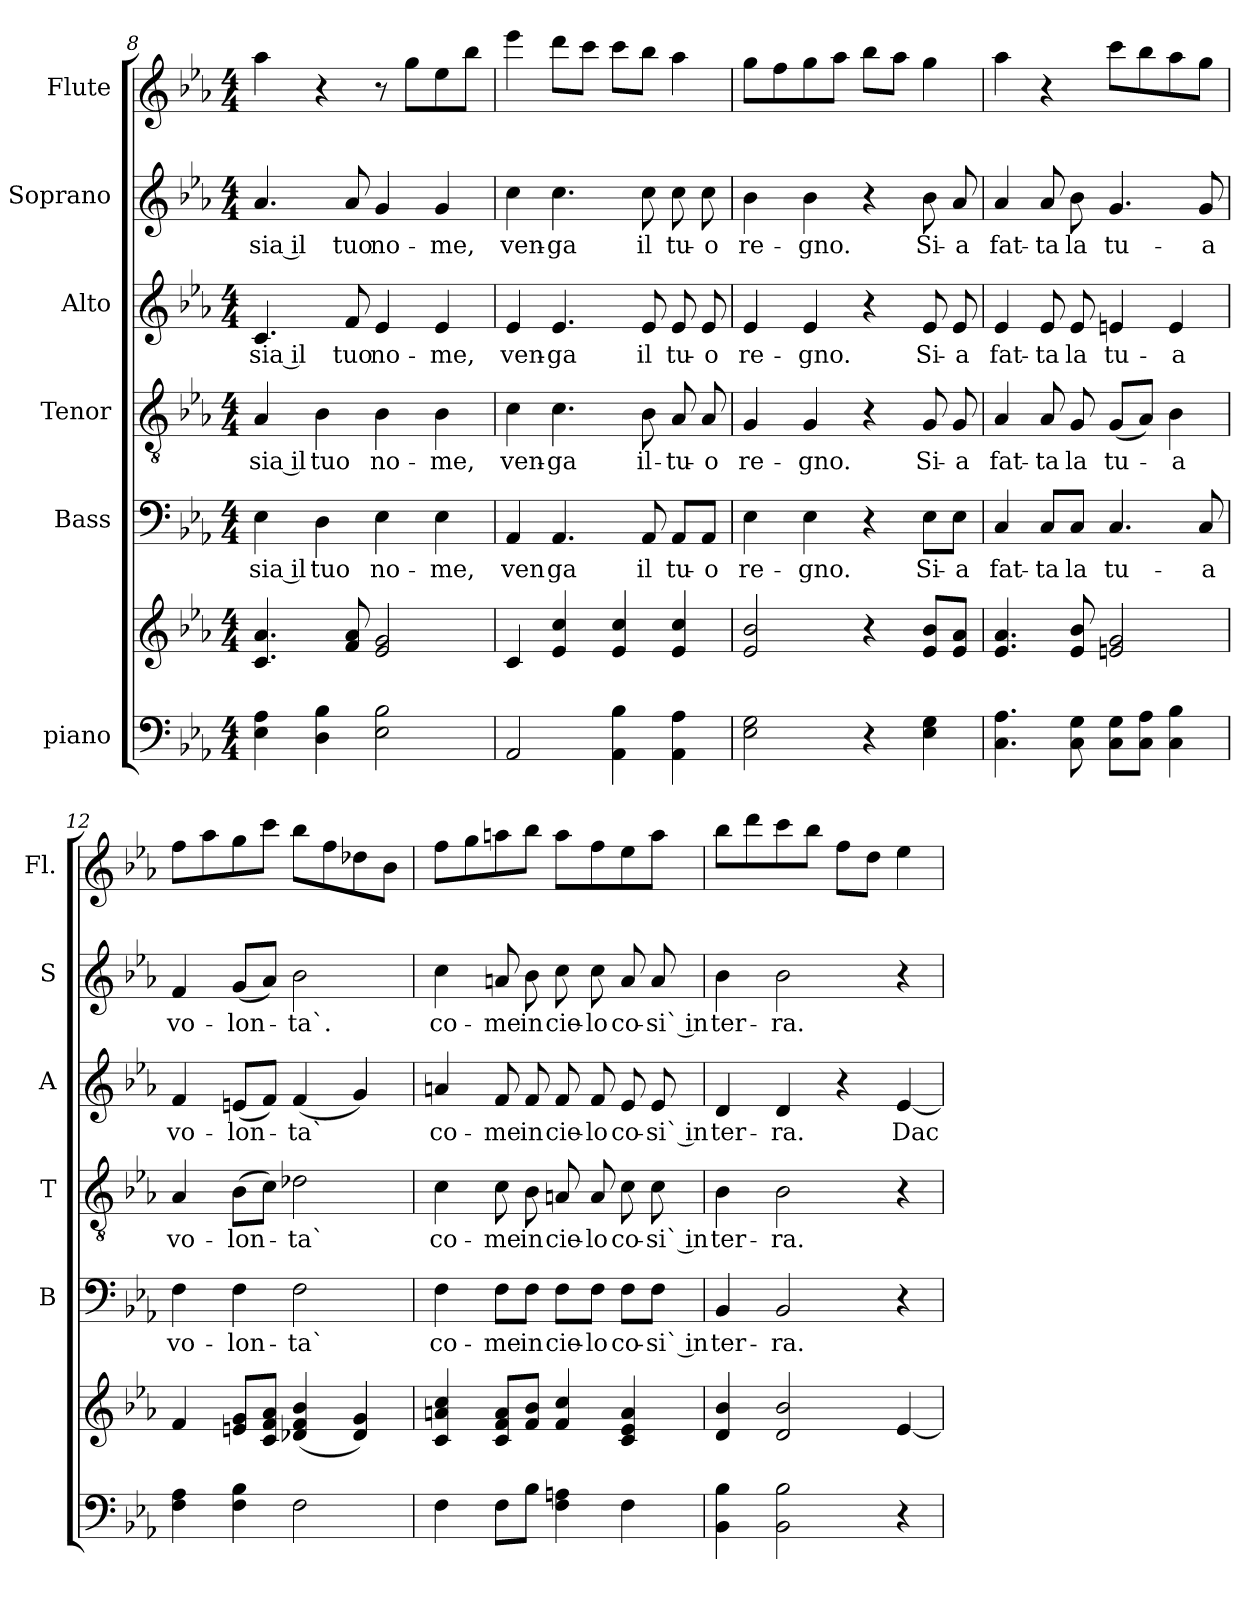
**kern	**kern	**kern	**text	**kern	**text	**kern	**text	**kern	**text	**kern
*part6	*part6	*part5	*part5	*part4	*part4	*part3	*part3	*part2	*part2	*part1
*staff7	*staff6	*staff5	*staff5	*staff4	*staff4	*staff3	*staff3	*staff2	*staff2	*staff1
*I"piano	*	*I"Bass	*	*I"Tenor	*	*I"Alto	*	*I"Soprano	*	*I"Flute
*	*	*I'B	*	*I'T	*	*I'A	*	*I'S	*	*I'Fl.
*clefF4	*clefG2	*clefF4	*	*clefGv2	*	*clefG2	*	*clefG2	*	*clefG2
*k[b-e-a-]	*k[b-e-a-]	*k[b-e-a-]	*	*k[b-e-a-]	*	*k[b-e-a-]	*	*k[b-e-a-]	*	*k[b-e-a-]
*E-:	*E-:	*E-:	*	*E-:	*	*E-:	*	*E-:	*	*E-:
*M4/4	*M4/4	*M4/4	*	*M4/4	*	*M4/4	*	*M4/4	*	*M4/4
=8	=8	=8	=8	=8	=8	=8	=8	=8	=8	=8
!	!	!	!LO:LY:b	!	!LO:LY:b	!	!LO:LY:b	!	!LO:LY:b	!
4E-!\ 4A-!\	4.c!/ 4.a-!/	4E-\	sia il	4A-/	sia il	4.c/	sia il	4.a-/	sia il	4aa-\
!	!	!	!LO:LY:b	!	!LO:LY:b	!	!	!	!	!
4D!\ 4B-!\	.	4D\	tuo	4B-\	tuo	.	.	.	.	4r
!	!	!	!	!	!	!	!LO:LY:b	!	!LO:LY:b	!
.	8f!/ 8a-!/	.	.	.	.	8f/	tuo	8a-/	tuo	.
!	!	!	!LO:LY:b	!	!LO:LY:b	!	!LO:LY:b	!	!LO:LY:b	!
2E-!\ 2B-!\	2e-!/ 2g!/	4E-\	no-	4B-\	no-	4e-/	no-	4g/	no-	8r
.	.	.	.	.	.	.	.	.	.	8gg\L
!	!	!	!LO:LY:b	!	!LO:LY:b	!	!LO:LY:b	!	!LO:LY:b	!
.	.	4E-\	-me,	4B-\	-me,	4e-/	-me,	4g/	-me,	8ee-\
.	.	.	.	.	.	.	.	.	.	8bb-\J
=9	=9	=9	=9	=9	=9	=9	=9	=9	=9	=9
!	!	!	!LO:LY:b	!	!LO:LY:b	!	!LO:LY:b	!	!LO:LY:b	!
2AA-!/	4c!/	4AA-/	ven	4c\	ven-	4e-/	ven-	4cc\	ven-	4eee-\
!	!	!	!LO:LY:b	!	!LO:LY:b	!	!LO:LY:b	!	!LO:LY:b	!
.	4e-!/ 4cc!/	4.AA-/	ga	4.c\	-ga	4.e-/	-ga	4.cc\	-ga	8ddd\L
.	.	.	.	.	.	.	.	.	.	8ccc\J
4AA-!\ 4B-!\	4e-!/ 4cc!/	.	.	.	.	.	.	.	.	8ccc\L
!	!	!	!LO:LY:b	!	!LO:LY:b	!	!LO:LY:b	!	!LO:LY:b	!
.	.	8AA-/	il	8B-\	il-	8e-/	il	8cc\	il	8bb-\J
!	!	!	!LO:LY:b	!	!LO:LY:b	!	!LO:LY:b	!	!LO:LY:b	!
4AA-!\ 4A-!\	4e-!/ 4cc!/	8AA-/L	tu-	8A-/	-tu-	8e-/	tu-	8cc\	tu-	4aa-\
!	!	!	!LO:LY:b	!	!LO:LY:b	!	!LO:LY:b	!	!LO:LY:b	!
.	.	8AA-/J	-o	8A-/	-o	8e-/	-o	8cc\	-o	.
=10	=10	=10	=10	=10	=10	=10	=10	=10	=10	=10
!	!	!	!LO:LY:b	!	!LO:LY:b	!	!LO:LY:b	!	!LO:LY:b	!
2E-!\ 2G!\	2e-!/ 2b-!/	4E-\	re-	4G/	re-	4e-/	re-	4b-\	re-	8gg\L
.	.	.	.	.	.	.	.	.	.	8ff\
!	!	!	!LO:LY:b	!	!LO:LY:b	!	!LO:LY:b	!	!LO:LY:b	!
.	.	4E-\	-gno.	4G/	-gno.	4e-/	-gno.	4b-\	-gno.	8gg\
.	.	.	.	.	.	.	.	.	.	8aa-\J
4r	4r	4r	.	4r	.	4r	.	4r	.	8bb-\L
.	.	.	.	.	.	.	.	.	.	8aa-\J
!	!	!	!LO:LY:b	!	!LO:LY:b	!	!LO:LY:b	!	!LO:LY:b	!
4E-!\ 4G!\	8e-!/ 8b-!/L	8E-\L	Si-	8G/	Si-	8e-/	Si-	8b-\	Si-	4gg\
!	!	!	!LO:LY:b	!	!LO:LY:b	!	!LO:LY:b	!	!LO:LY:b	!
.	8e-!/ 8a-!/J	8E-\J	-a	8G/	-a	8e-/	-a	8a-/	-a	.
=11	=11	=11	=11	=11	=11	=11	=11	=11	=11	=11
!	!	!	!LO:LY:b	!	!LO:LY:b	!	!LO:LY:b	!	!LO:LY:b	!
4.C!\ 4.A-!\	4.e-!/ 4.a-!/	4C/	fat-	4A-/	fat-	4e-/	fat-	4a-/	fat-	4aa-\
!	!	!	!LO:LY:b	!	!LO:LY:b	!	!LO:LY:b	!	!LO:LY:b	!
.	.	8C/L	-ta	8A-/	-ta	8e-/	-ta	8a-/	-ta	4r
!	!	!	!LO:LY:b	!	!LO:LY:b	!	!LO:LY:b	!	!LO:LY:b	!
8C!\ 8G!\	8e-!/ 8b-!/	8C/J	la	8G/	la	8e-/	la	8b-\	la	.
!	!	!	!LO:LY:b	!	!LO:LY:b	!	!LO:LY:b	!	!LO:LY:b	!
8C!\ 8G!\L	2en!/ 2g!/	4.C/	tu-	(<8G/L	tu-	4en/	tu-	4.g/	tu-	8ccc\L
8C!\ 8A-!\J	.	.	.	8A-/J)	.	.	.	.	.	8bb-\
!	!	!	!	!	!LO:LY:b	!	!LO:LY:b	!	!	!
4C!\ 4B-!\	.	.	.	4B-\	-a	4e/	-a	.	.	8aa-\
!	!	!	!LO:LY:b	!	!	!	!	!	!LO:LY:b	!
.	.	8C/	-a	.	.	.	.	8g/	-a	8gg\J
!!LO:PB:g=z
=12	=12	=12	=12	=12	=12	=12	=12	=12	=12	=12
!	!	!	!LO:LY:b	!	!LO:LY:b	!	!LO:LY:b	!	!LO:LY:b	!
4F!\ 4A-!\	4f!/	4F\	vo-	4A-/	vo-	4f/	vo-	4f/	vo-	8ff\L
.	.	.	.	.	.	.	.	.	.	8aa-\
!	!	!	!LO:LY:b	!	!LO:LY:b	!	!LO:LY:b	!	!LO:LY:b	!
4F!\ 4B-!\	8en!/ 8g!/L	4F\	-lon-	(>8B-\L	-lon-	(<8en/L	-lon-	(<8g/L	-lon-	8gg\
.	8c!/ 8f!/ 8a-!/J	.	.	8c\J)	.	8f/J)	.	8a-/J)	.	8ccc\J
!	!	!	!LO:LY:b	!	!LO:LY:b	!	!LO:LY:b	!	!LO:LY:b	!
2F!\	(<4d-X!/ 4f!/ 4b-!/	2F\	-ta`	2d-X\	-ta`	(<4f/	-ta`	2b-\	-ta`.	8bb-\L
.	.	.	.	.	.	.	.	.	.	8ff\
.	4d-!/ 4g!/)	.	.	.	.	4g/)	.	.	.	8dd-X\
.	.	.	.	.	.	.	.	.	.	8b-\J
=13	=13	=13	=13	=13	=13	=13	=13	=13	=13	=13
!	!	!	!LO:LY:b	!	!LO:LY:b	!	!LO:LY:b	!	!LO:LY:b	!
4F!\	4c!/ 4an!/ 4cc!/	4F\	co-	4c\	co-	4an/	co-	4cc\	co-	8ff\L
.	.	.	.	.	.	.	.	.	.	8gg\
!	!	!	!LO:LY:b	!	!LO:LY:b	!	!LO:LY:b	!	!LO:LY:b	!
8F!\L	8c!/ 8f!/ 8a!/L	8F\L	-me	8c\	-me	8f/	-me	8an/	-me	8aan\
!	!	!	!LO:LY:b	!	!LO:LY:b	!	!LO:LY:b	!	!LO:LY:b	!
8B-!\J	8f!/ 8b-!/J	8F\J	in	8B-\	in	8f/	in	8b-\	in	8bb-\J
!	!	!	!LO:LY:b	!	!LO:LY:b	!	!LO:LY:b	!	!LO:LY:b	!
4F!\ 4An!\	4f!/ 4cc!/	8F\L	cie-	8An/	cie-	8f/	cie-	8cc\	cie-	8aa\L
!	!	!	!LO:LY:b	!	!LO:LY:b	!	!LO:LY:b	!	!LO:LY:b	!
.	.	8F\J	-lo	8A/	-lo	8f/	-lo	8cc\	-lo	8ff\
!	!	!	!LO:LY:b	!	!LO:LY:b	!	!LO:LY:b	!	!LO:LY:b	!
4F!\	4c!/ 4e-!/ 4a!/	8F\L	co-	8c\	co-	8e-/	co-	8a/	co-	8ee-\
!	!	!	!LO:LY:b	!	!LO:LY:b	!	!LO:LY:b	!	!LO:LY:b	!
.	.	8F\J	-si` in	8c\	-si` in	8e-/	-si` in	8a/	-si` in	8aa\J
=14	=14	=14	=14	=14	=14	=14	=14	=14	=14	=14
!	!	!	!LO:LY:b	!	!LO:LY:b	!	!LO:LY:b	!	!LO:LY:b	!
4BB-!\ 4B-!\	4d!/ 4b-!/	4BB-/	ter-	4B-\	ter-	4d/	ter-	4b-\	ter-	8bb-\L
.	.	.	.	.	.	.	.	.	.	8ddd\
!	!	!	!LO:LY:b	!	!LO:LY:b	!	!LO:LY:b	!	!LO:LY:b	!
2BB-!\ 2B-!\	2d!/ 2b-!/	2BB-/	-ra.	2B-\	-ra.	4d/	-ra.	2b-\	-ra.	8ccc\
.	.	.	.	.	.	.	.	.	.	8bb-\J
.	.	.	.	.	.	4r	.	.	.	8ff\L
.	.	.	.	.	.	.	.	.	.	8dd\J
!	!	!	!	!	!	!	!LO:LY:b	!	!	!
4r	[4e-!/	4r	.	4r	.	[4e-/	Dac-	4r	.	4ee-\
=	=	=	=	=	=	=	=	=	=	=
*-	*-	*-	*-	*-	*-	*-	*-	*-	*-	*-
